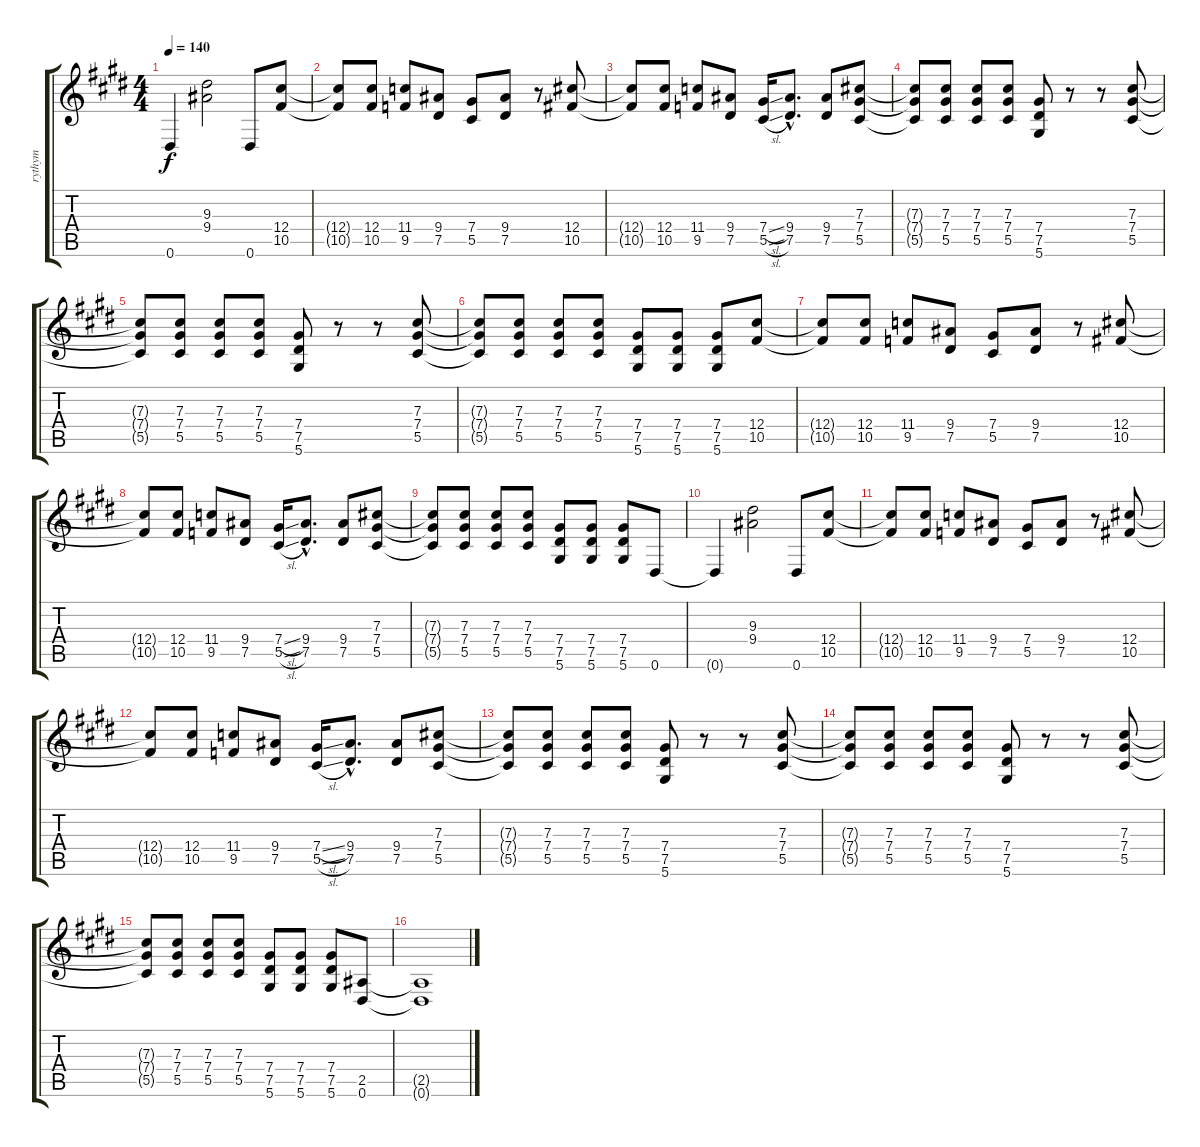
\track ("rythym" "rythym") {instrument distortionguitar}
\staff {score tabs}
\tuning (Eb4 Bb3 Gb3 Db3 Ab2 Eb2) {hide}
\ts (4 4)
\tempo 140
\clef g2
\ks e
0.6{t}.4{dy f} (9.3 9.4).2 0.6.8 (12.4 10.5).8 |
(12.4{t} 10.5{t}).8 (12.4 10.5).8 (11.4 9.5).8 (9.4 7.5).8 (7.4 5.5).8 (9.4 7.5).8 r.8 (12.4 10.5).8 |
(12.4{t} 10.5{t}).8 (12.4 10.5).8 (11.4 9.5).8 (9.4 7.5).8 (7.4{sl} 5.5{sl}).16 (9.4{hac} 7.5{hac}).8{d} (9.4 7.5).8 (7.3 7.4 5.5).8 |
(7.3{t} 7.4{t} 5.5{t}).8 (7.3 7.4 5.5).8 (7.3 7.4 5.5).8 (7.3 7.4 5.5).8 (7.4 7.5 5.6).8 r.8 r.8 (7.3 7.4 5.5).8 |
(7.3{t} 7.4{t} 5.5{t}).8 (7.3 7.4 5.5).8 (7.3 7.4 5.5).8 (7.3 7.4 5.5).8 (7.4 7.5 5.6).8 r.8 r.8 (7.3 7.4 5.5).8 |
(7.3{t} 7.4{t} 5.5{t}).8 (7.3 7.4 5.5).8 (7.3 7.4 5.5).8 (7.3 7.4 5.5).8 (7.4 7.5 5.6).8 (7.4 7.5 5.6).8 (7.4 7.5 5.6).8 (12.4 10.5).8 |
(12.4{t} 10.5{t}).8 (12.4 10.5).8 (11.4 9.5).8 (9.4 7.5).8 (7.4 5.5).8 (9.4 7.5).8 r.8 (12.4 10.5).8 |
(12.4{t} 10.5{t}).8 (12.4 10.5).8 (11.4 9.5).8 (9.4 7.5).8 (7.4{sl} 5.5{sl}).16 (9.4{hac} 7.5{hac}).8{d} (9.4 7.5).8 (7.3 7.4 5.5).8 |
(7.3{t} 7.4{t} 5.5{t}).8 (7.3 7.4 5.5).8 (7.3 7.4 5.5).8 (7.3 7.4 5.5).8 (7.4 7.5 5.6).8 (7.4 7.5 5.6).8 (7.4 7.5 5.6).8 0.6.8 |
0.6{t}.4 (9.3 9.4).2 0.6.8 (12.4 10.5).8 |
(12.4{t} 10.5{t}).8 (12.4 10.5).8 (11.4 9.5).8 (9.4 7.5).8 (7.4 5.5).8 (9.4 7.5).8 r.8 (12.4 10.5).8 |
(12.4{t} 10.5{t}).8 (12.4 10.5).8 (11.4 9.5).8 (9.4 7.5).8 (7.4{sl} 5.5{sl}).16 (9.4{hac} 7.5{hac}).8{d} (9.4 7.5).8 (7.3 7.4 5.5).8 |
(7.3{t} 7.4{t} 5.5{t}).8 (7.3 7.4 5.5).8 (7.3 7.4 5.5).8 (7.3 7.4 5.5).8 (7.4 7.5 5.6).8 r.8 r.8 (7.3 7.4 5.5).8 |
(7.3{t} 7.4{t} 5.5{t}).8 (7.3 7.4 5.5).8 (7.3 7.4 5.5).8 (7.3 7.4 5.5).8 (7.4 7.5 5.6).8 r.8 r.8 (7.3 7.4 5.5).8 |
(7.3{t} 7.4{t} 5.5{t}).8 (7.3 7.4 5.5).8 (7.3 7.4 5.5).8 (7.3 7.4 5.5).8 (7.4 7.5 5.6).8 (7.4 7.5 5.6).8 (7.4 7.5 5.6).8 (2.5 0.6).8 |
(2.5{t} 0.6{t}).1
